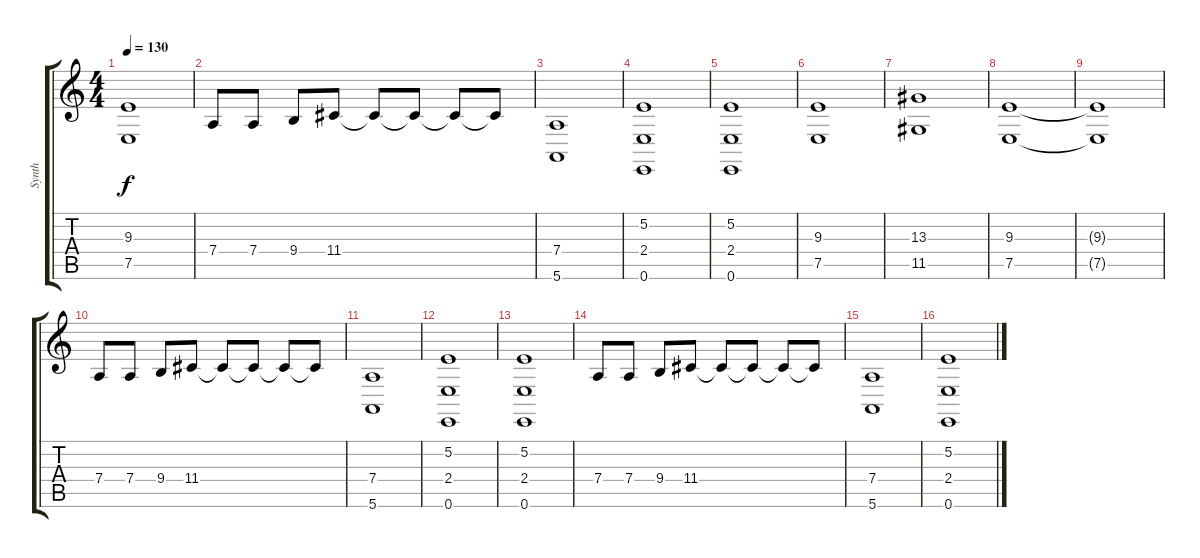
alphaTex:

\track ("Synth" "Synth") {instrument synthbrass1}
\staff {score tabs}
\tuning (E4 B3 G3 D3 A2 E2) {hide}
\ts (4 4)
\tempo 130
\clef g2
\ks c
(9.3{t} 7.5{t}).1{dy f} |
7.4.8 7.4.8 9.4.8 11.4.8 11.4{t}.8 11.4{t}.8 11.4{t}.8 11.4{t}.8 |
(7.4 5.6).1 |
(5.2 2.4 0.6).1 |
(5.2 2.4 0.6).1 |
(9.3 7.5).1 |
(13.3 11.5).1 |
(9.3 7.5).1 |
(9.3{t} 7.5{t}).1 |
7.4.8 7.4.8 9.4.8 11.4.8 11.4{t}.8 11.4{t}.8 11.4{t}.8 11.4{t}.8 |
(7.4 5.6).1 |
(5.2 2.4 0.6).1 |
(5.2 2.4 0.6).1 |
7.4.8 7.4.8 9.4.8 11.4.8 11.4{t}.8 11.4{t}.8 11.4{t}.8 11.4{t}.8 |
(7.4 5.6).1 |
(5.2 2.4 0.6).1
